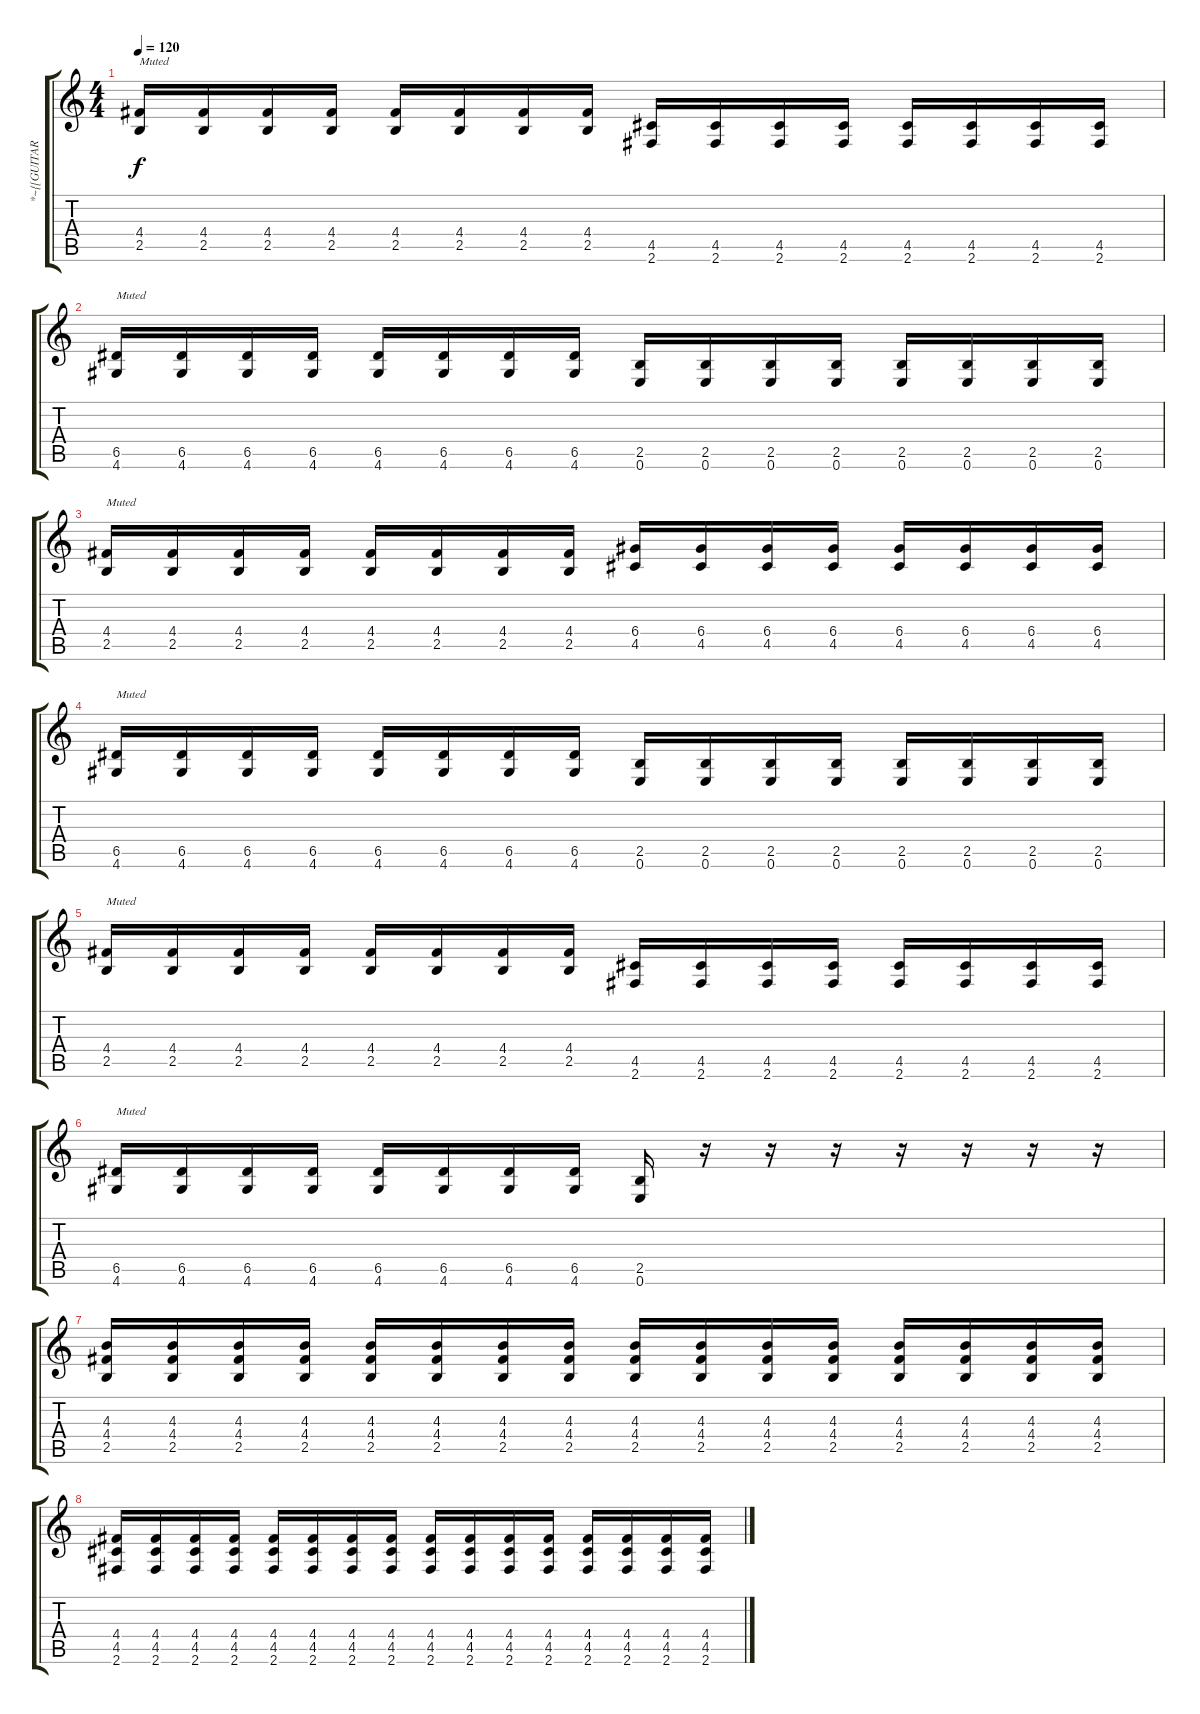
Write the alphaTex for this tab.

\track ("*~{[GUITAR - Tabbed by Peter B.]}~*" "*~{[GUITAR") {instrument distortionguitar}
\staff {score tabs}
\tuning (E4 B3 G3 D3 A2 E2) {hide}
\ts (4 4)
\tempo 120
\clef g2
\ks c
(4.4 2.5).16{txt "Muted" dy f} (4.4 2.5).16 (4.4 2.5).16 (4.4 2.5).16 (4.4 2.5).16 (4.4 2.5).16 (4.4 2.5).16 (4.4 2.5).16 (4.5 2.6).16 (4.5 2.6).16 (4.5 2.6).16 (4.5 2.6).16 (4.5 2.6).16 (4.5 2.6).16 (4.5 2.6).16 (4.5 2.6).16 |
(6.5 4.6).16{txt "Muted"} (6.5 4.6).16 (6.5 4.6).16 (6.5 4.6).16 (6.5 4.6).16 (6.5 4.6).16 (6.5 4.6).16 (6.5 4.6).16 (2.5 0.6).16 (2.5 0.6).16 (2.5 0.6).16 (2.5 0.6).16 (2.5 0.6).16 (2.5 0.6).16 (2.5 0.6).16 (2.5 0.6).16 |
(4.4 2.5).16{txt "Muted"} (4.4 2.5).16 (4.4 2.5).16 (4.4 2.5).16 (4.4 2.5).16 (4.4 2.5).16 (4.4 2.5).16 (4.4 2.5).16 (6.4 4.5).16 (6.4 4.5).16 (6.4 4.5).16 (6.4 4.5).16 (6.4 4.5).16 (6.4 4.5).16 (6.4 4.5).16 (6.4 4.5).16 |
(6.5 4.6).16{txt "Muted"} (6.5 4.6).16 (6.5 4.6).16 (6.5 4.6).16 (6.5 4.6).16 (6.5 4.6).16 (6.5 4.6).16 (6.5 4.6).16 (2.5 0.6).16 (2.5 0.6).16 (2.5 0.6).16 (2.5 0.6).16 (2.5 0.6).16 (2.5 0.6).16 (2.5 0.6).16 (2.5 0.6).16 |
(4.4 2.5).16{txt "Muted"} (4.4 2.5).16 (4.4 2.5).16 (4.4 2.5).16 (4.4 2.5).16 (4.4 2.5).16 (4.4 2.5).16 (4.4 2.5).16 (4.5 2.6).16 (4.5 2.6).16 (4.5 2.6).16 (4.5 2.6).16 (4.5 2.6).16 (4.5 2.6).16 (4.5 2.6).16 (4.5 2.6).16 |
(6.5 4.6).16{txt "Muted"} (6.5 4.6).16 (6.5 4.6).16 (6.5 4.6).16 (6.5 4.6).16 (6.5 4.6).16 (6.5 4.6).16 (6.5 4.6).16 (2.5 0.6).16 r.16 r.16 r.16 r.16 r.16 r.16 r.16 |
(4.3 4.4 2.5).16 (4.3 4.4 2.5).16 (4.3 4.4 2.5).16 (4.3 4.4 2.5).16 (4.3 4.4 2.5).16 (4.3 4.4 2.5).16 (4.3 4.4 2.5).16 (4.3 4.4 2.5).16 (4.3 4.4 2.5).16 (4.3 4.4 2.5).16 (4.3 4.4 2.5).16 (4.3 4.4 2.5).16 (4.3 4.4 2.5).16 (4.3 4.4 2.5).16 (4.3 4.4 2.5).16 (4.3 4.4 2.5).16 |
(4.4 4.5 2.6).16 (4.4 4.5 2.6).16 (4.4 4.5 2.6).16 (4.4 4.5 2.6).16 (4.4 4.5 2.6).16 (4.4 4.5 2.6).16 (4.4 4.5 2.6).16 (4.4 4.5 2.6).16 (4.4 4.5 2.6).16 (4.4 4.5 2.6).16 (4.4 4.5 2.6).16 (4.4 4.5 2.6).16 (4.4 4.5 2.6).16 (4.4 4.5 2.6).16 (4.4 4.5 2.6).16 (4.4 4.5 2.6).16
